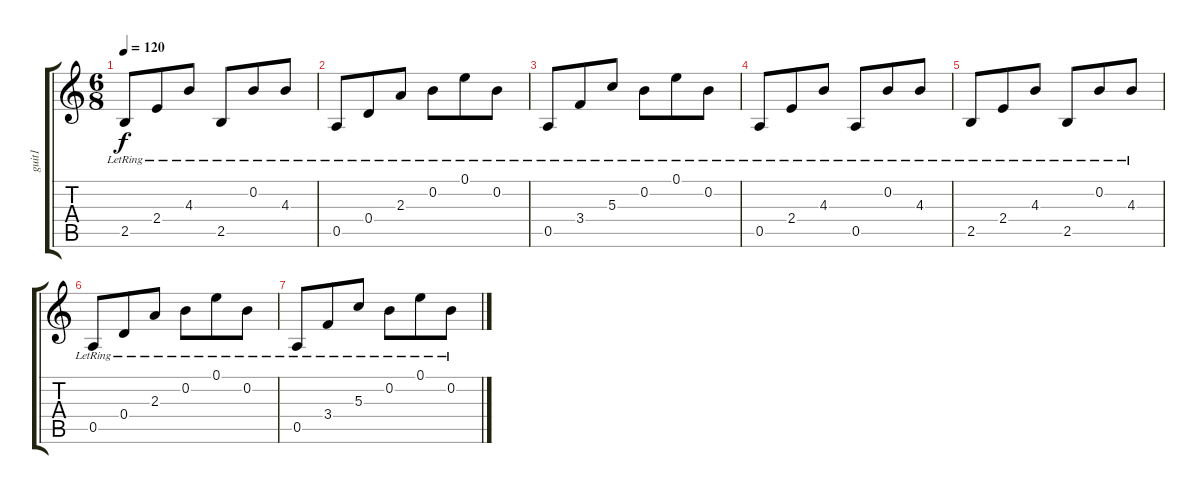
\track ("guit1" "guit1") {instrument acousticguitarsteel}
\staff {score tabs}
\tuning (E4 B3 G3 D3 A2 D2) {hide}
\ts (6 8)
\tempo 120
\clef g2
\ks c
2.5{lr}.8{dy f} 2.4{lr}.8 4.3{lr}.8 2.5{lr}.8 0.2{lr}.8 4.3{lr}.8 |
0.5{lr}.8 0.4{lr}.8 2.3{lr}.8 0.2{lr}.8 0.1{lr}.8 0.2{lr}.8 |
0.5{lr}.8 3.4{lr}.8 5.3{lr}.8 0.2{lr}.8 0.1{lr}.8 0.2{lr}.8 |
0.5{lr}.8{instrument acousticguitarsteel} 2.4{lr}.8 4.3{lr}.8 0.5{lr}.8 0.2{lr}.8 4.3{lr}.8 |
2.5{lr}.8 2.4{lr}.8 4.3{lr}.8 2.5{lr}.8 0.2{lr}.8 4.3{lr}.8 |
0.5{lr}.8 0.4{lr}.8 2.3{lr}.8 0.2{lr}.8 0.1{lr}.8 0.2{lr}.8 |
0.5{lr}.8 3.4{lr}.8 5.3{lr}.8 0.2{lr}.8 0.1{lr}.8 0.2{lr}.8
